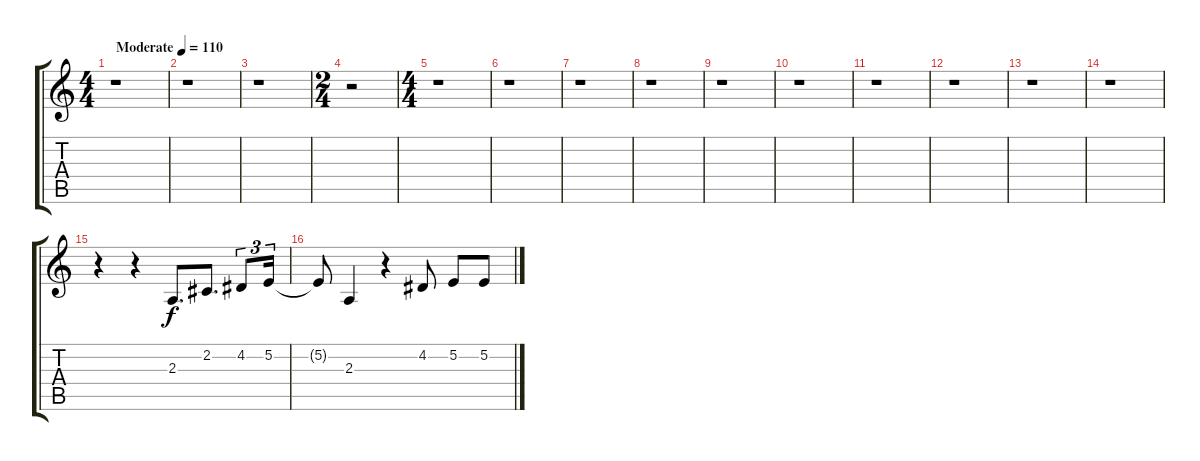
\track (" " " ") {instrument violin}
\staff {score tabs}
\tuning (E4 B3 G3 D3 A2 E2) {hide}
\ts (4 4)
\tempo (110 "Moderate")
\clef g2
\ks c
r.1{dy f instrument violin} |
r.1 |
r.1 |
\ts (2 4)
r.2 |
\ts (4 4)
r.1 |
r.1 |
r.1 |
r.1 |
r.1 |
r.1 |
r.1 |
r.1 |
r.1 |
r.1 |
r.4 r.4 2.3.8{d} 2.2.8{d} 4.2.8{tu (3 2)} 5.2.16{tu (3 2)} |
5.2{t}.8 2.3.4 r.4 4.2.8 5.2.8 5.2.8
